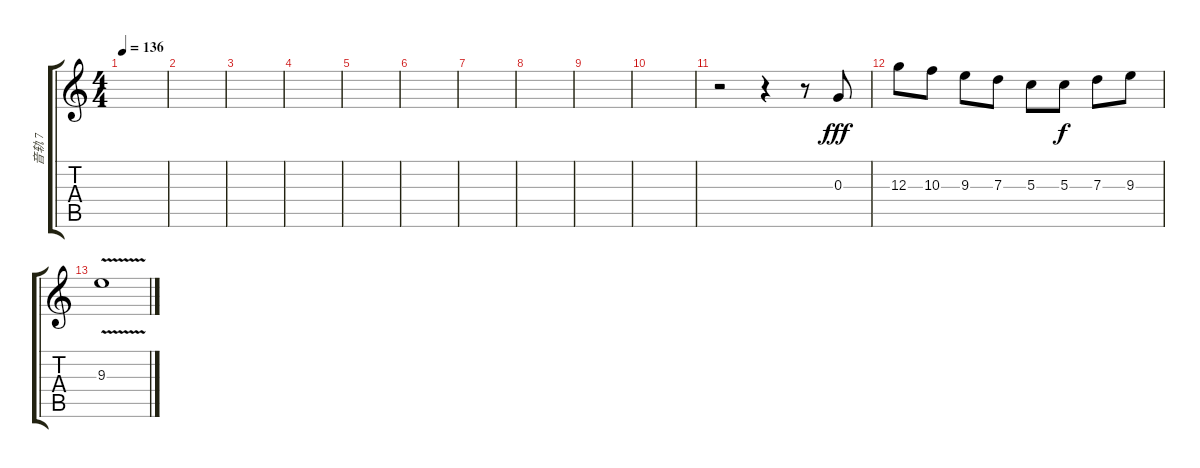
\track ("音轨 7" "音轨 7") {instrument acousticguitarsteel}
\staff {score tabs}
\tuning (E4 B3 G3 D3 A2 E2) {hide}
\ts (4 4)
\tempo 136
\clef g2
\ks c
|
|
|
|
|
|
|
|
|
|
r.2 r.4 r.8 0.3.8{dy fff} |
12.3.8 10.3.8 9.3.8 7.3.8 5.3.8 5.3.8{dy f} 7.3.8 9.3.8 |
9.3{v}.1
